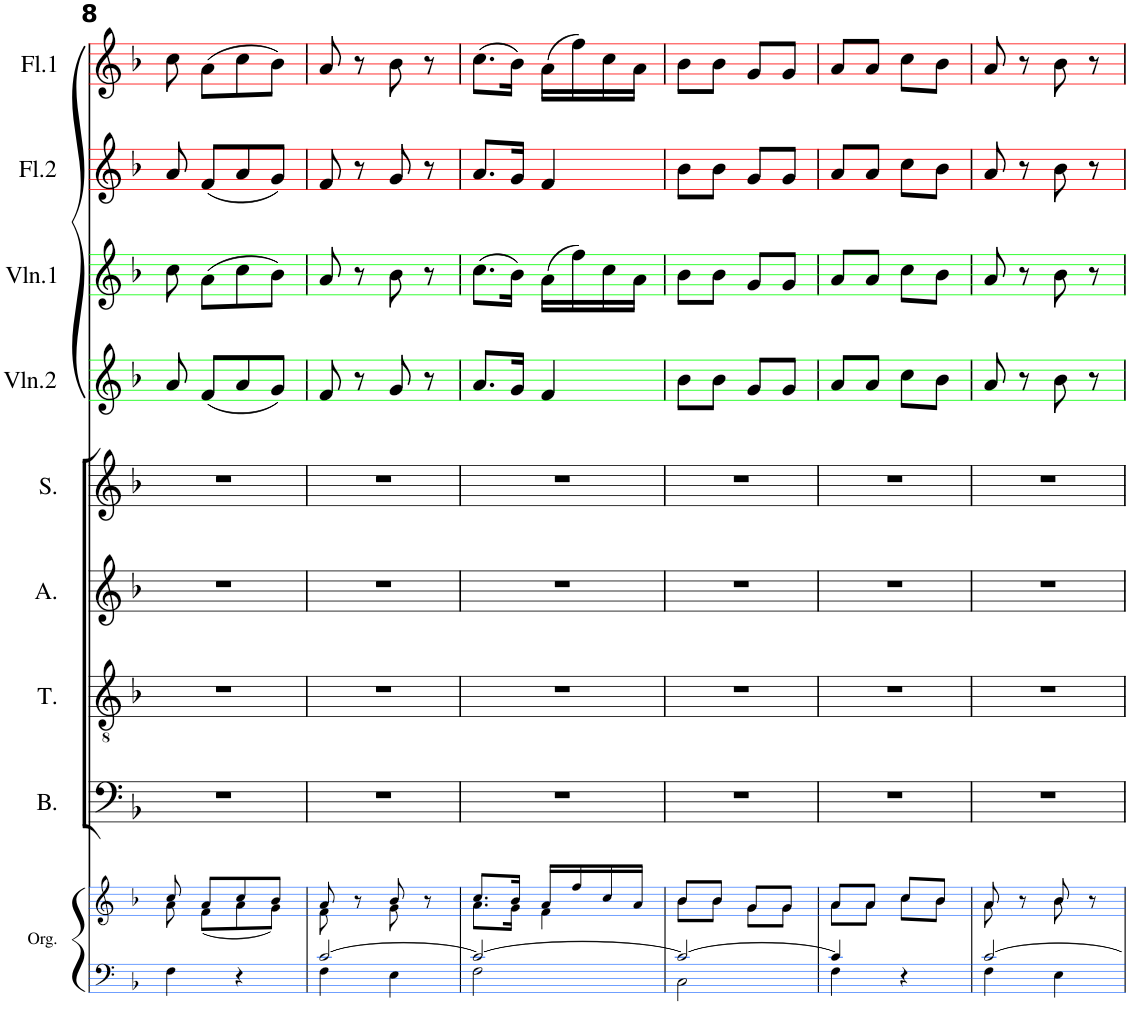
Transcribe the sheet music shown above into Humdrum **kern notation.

**kern	**kern	**kern	**kern	**kern	**kern	**kern	**kern	**kern	**kern
*part9	*part9	*part8	*part7	*part6	*part5	*part4	*part3	*part2	*part1
*staff10	*staff9	*staff8	*staff7	*staff6	*staff5	*staff4	*staff3	*staff2	*staff1
*I"Orgue	*	*I"Bass	*I"Ténor	*I"Alto	*I"Soprano	*I"Violon 2	*I"Violon 1	*I"Flûte 2	*I"Flûte 1
*I'Org.	*	*I'B.	*I'T.	*I'A.	*I'S.	*I'Vln.2	*I'Vln.1	*I'Fl.2	*I'Fl.1
!!LO:PB:g=z
*clefF4	*clefG2	*clefF4	*clefGv2	*clefG2	*clefG2	*clefG2	*clefG2	*clefG2	*clefG2
*k[b-]	*k[b-]	*k[b-]	*k[b-]	*k[b-]	*k[b-]	*k[b-]	*k[b-]	*k[b-]	*k[b-]
*M2/4	*M2/4	*M2/4	*M2/4	*M2/4	*M2/4	*M2/4	*M2/4	*M2/4	*M2/4
=8	=8	=8	=8	=8	=8	=8	=8	=8	=8
*	*^	*	*	*	*	*	*	*	*
4F\	8cc/	8a\	2r	2r	2r	2r	8a/	8cc\	8a/	8cc\
.	8a/L	(8f\L	.	.	.	.	(8f/L	(8a\L	(8f/L	(8a\L
4r	8cc/	8a\	.	.	.	.	8a/	8cc\	8a/	8cc\
.	8b-/J	8g\J)	.	.	.	.	8g/J)	8b-\J)	8g/J)	8b-\J)
=9	=9	=9	=9	=9	=9	=9	=9	=9	=9	=9
*^	*	*	*	*	*	*	*	*	*	*
[2c/	4F\	8a/	8f\	2r	2r	2r	2r	8f/	8a/	8f/	8a/
.	.	8r	8ryy	.	.	.	.	8r	8r	8r	8r
.	4E\	8b-/	8g\	.	.	.	.	8g/	8b-\	8g/	8b-\
.	.	8r	8ryy	.	.	.	.	8r	8r	8r	8r
=10	=10	=10	=10	=10	=10	=10	=10	=10	=10	=10	=10
2c/_	2F\	8.cc/L	8.a\L	2r	2r	2r	2r	8.a/L	(8.cc\L	8.a/L	(8.cc\L
.	.	16b-/Jk	16g\Jk	.	.	.	.	16g/Jk	16b-\Jk)	16g/Jk	16b-\Jk)
.	.	16a/LL	4f\	.	.	.	.	4f/	(16a\LL	4f/	(16a\LL
.	.	16ff/	.	.	.	.	.	.	16ff\)	.	16ff\)
.	.	16cc/	.	.	.	.	.	.	16cc\	.	16cc\
.	.	16a/JJ	.	.	.	.	.	.	16a\JJ	.	16a\JJ
=11	=11	=11	=11	=11	=11	=11	=11	=11	=11	=11	=11
2c/_	2C\	8b-/L	8b-\L	2r	2r	2r	2r	8b-\L	8b-\L	8b-\L	8b-\L
.	.	8b-/J	8b-\J	.	.	.	.	8b-\J	8b-\J	8b-\J	8b-\J
.	.	8g/L	8g\L	.	.	.	.	8g/L	8g/L	8g/L	8g/L
.	.	8g/J	8g\J	.	.	.	.	8g/J	8g/J	8g/J	8g/J
=12	=12	=12	=12	=12	=12	=12	=12	=12	=12	=12	=12
4c/]	4F\	8a/L	8a\L	2r	2r	2r	2r	8a/L	8a/L	8a/L	8a/L
.	.	8a/J	8a\J	.	.	.	.	8a/J	8a/J	8a/J	8a/J
4r	4ryy	8cc/L	8cc\L	.	.	.	.	8cc\L	8cc\L	8cc\L	8cc\L
.	.	8b-/J	8b-\J	.	.	.	.	8b-\J	8b-\J	8b-\J	8b-\J
=13	=13	=13	=13	=13	=13	=13	=13	=13	=13	=13	=13
[2c/	4F\	8a/	8a\	2r	2r	2r	2r	8a/	8a/	8a/	8a/
.	.	8r	8ryy	.	.	.	.	8r	8r	8r	8r
.	4E\	8b-/	8b-\	.	.	.	.	8b-\	8b-\	8b-\	8b-\
.	.	8r	8ryy	.	.	.	.	8r	8r	8r	8r
*v	*v	*	*	*	*	*	*	*	*	*	*
*	*v	*v	*	*	*	*	*	*	*	*
=	=	=	=	=	=	=	=	=	=
*-	*-	*-	*-	*-	*-	*-	*-	*-	*-
